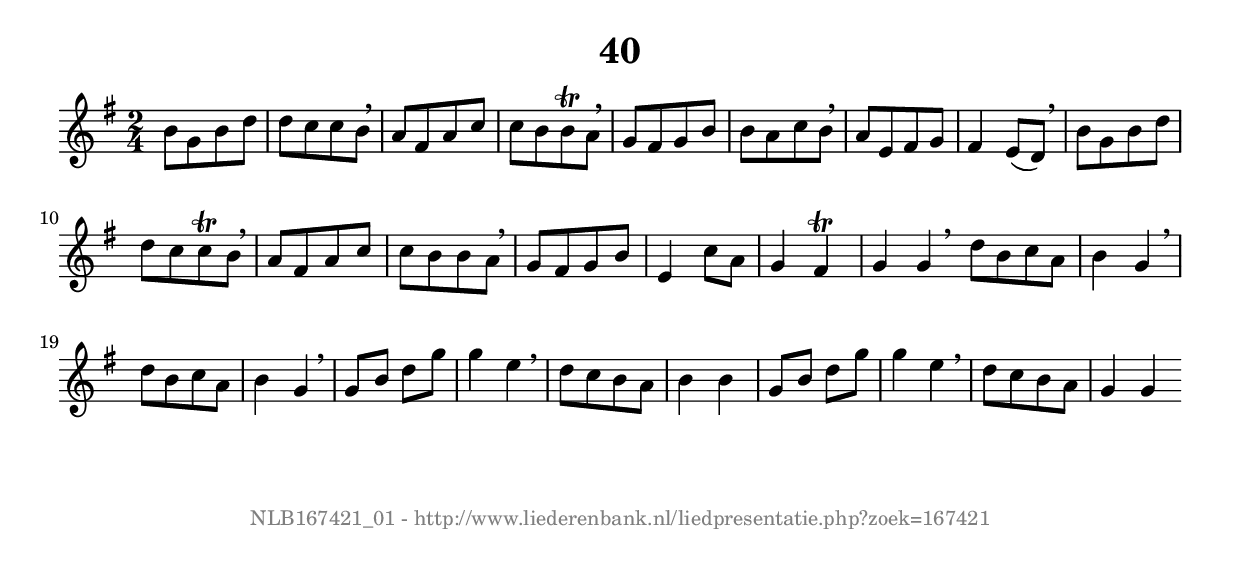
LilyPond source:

%
% produced by wce2krn 1.64 (7 June 2014)
%
\version"2.16"
#(append! paper-alist '(("long" . (cons (* 210 mm) (* 2000 mm)))))
#(set-default-paper-size "long")
sb = {\breathe}
mBreak = {\breathe }
bBreak = {\breathe }
x = {\once\override NoteHead #'style = #'cross }
gl=\glissando
itime={\override Staff.TimeSignature #'stencil = ##f }
ficta = {\once\set suggestAccidentals = ##t}
fine = {\once\override Score.RehearsalMark #'self-alignment-X = #1 \mark \markup {\italic{Fine}}}
dc = {\once\override Score.RehearsalMark #'self-alignment-X = #1 \mark \markup {\italic{D.C.}}}
dcf = {\once\override Score.RehearsalMark #'self-alignment-X = #1 \mark \markup {\italic{D.C. al Fine}}}
dcc = {\once\override Score.RehearsalMark #'self-alignment-X = #1 \mark \markup {\italic{D.C. al Coda}}}
ds = {\once\override Score.RehearsalMark #'self-alignment-X = #1 \mark \markup {\italic{D.S.}}}
dsf = {\once\override Score.RehearsalMark #'self-alignment-X = #1 \mark \markup {\italic{D.S. al Fine}}}
dsc = {\once\override Score.RehearsalMark #'self-alignment-X = #1 \mark \markup {\italic{D.S. al Coda}}}
pv = {\set Score.repeatCommands = #'((volta "1"))}
sv = {\set Score.repeatCommands = #'((volta "2"))}
tv = {\set Score.repeatCommands = #'((volta "3"))}
qv = {\set Score.repeatCommands = #'((volta "4"))}
xv = {\set Score.repeatCommands = #'((volta #f))}
\header{ tagline = ""
title = "40"
}
\score {{
\key g \major
\relative g'
{
\set melismaBusyProperties = #'()
\time 2/4
\tempo 4=120
\override Score.MetronomeMark #'transparent = ##t
\override Score.RehearsalMark #'break-visibility = #(vector #t #t #f)
b8[ g b d] d[ c c b] \sb a[ fis a c] c[ b b\trill a] \sb g[ fis g b] b[ a c b] \sb a[ e fis g] fis4 e8( d) \mBreak \bar "|"
b'8[ g b d] d[ c c\trill b] \sb a[ fis a c] c[ b b a] \sb g[ fis g b] e,4 c'8 a g4 fis\trill g g \bar":|:" \bBreak
d'8[ b c a] b4 g \sb d'8[ b c a] b4 g \sb g8 b d g g4 e \mBreak \bar "|"
d8[ c b a] b4 b g8 b d g g4 e \sb d8[ c b a] g4 g \bar":|:"
 }}
 \midi { }
 \layout {
            indent = 0.0\cm
}
}
\markup { \vspace #0 } \markup { \with-color #grey \fill-line { \center-column { \smaller "NLB167421_01 - http://www.liederenbank.nl/liedpresentatie.php?zoek=167421" } } }
